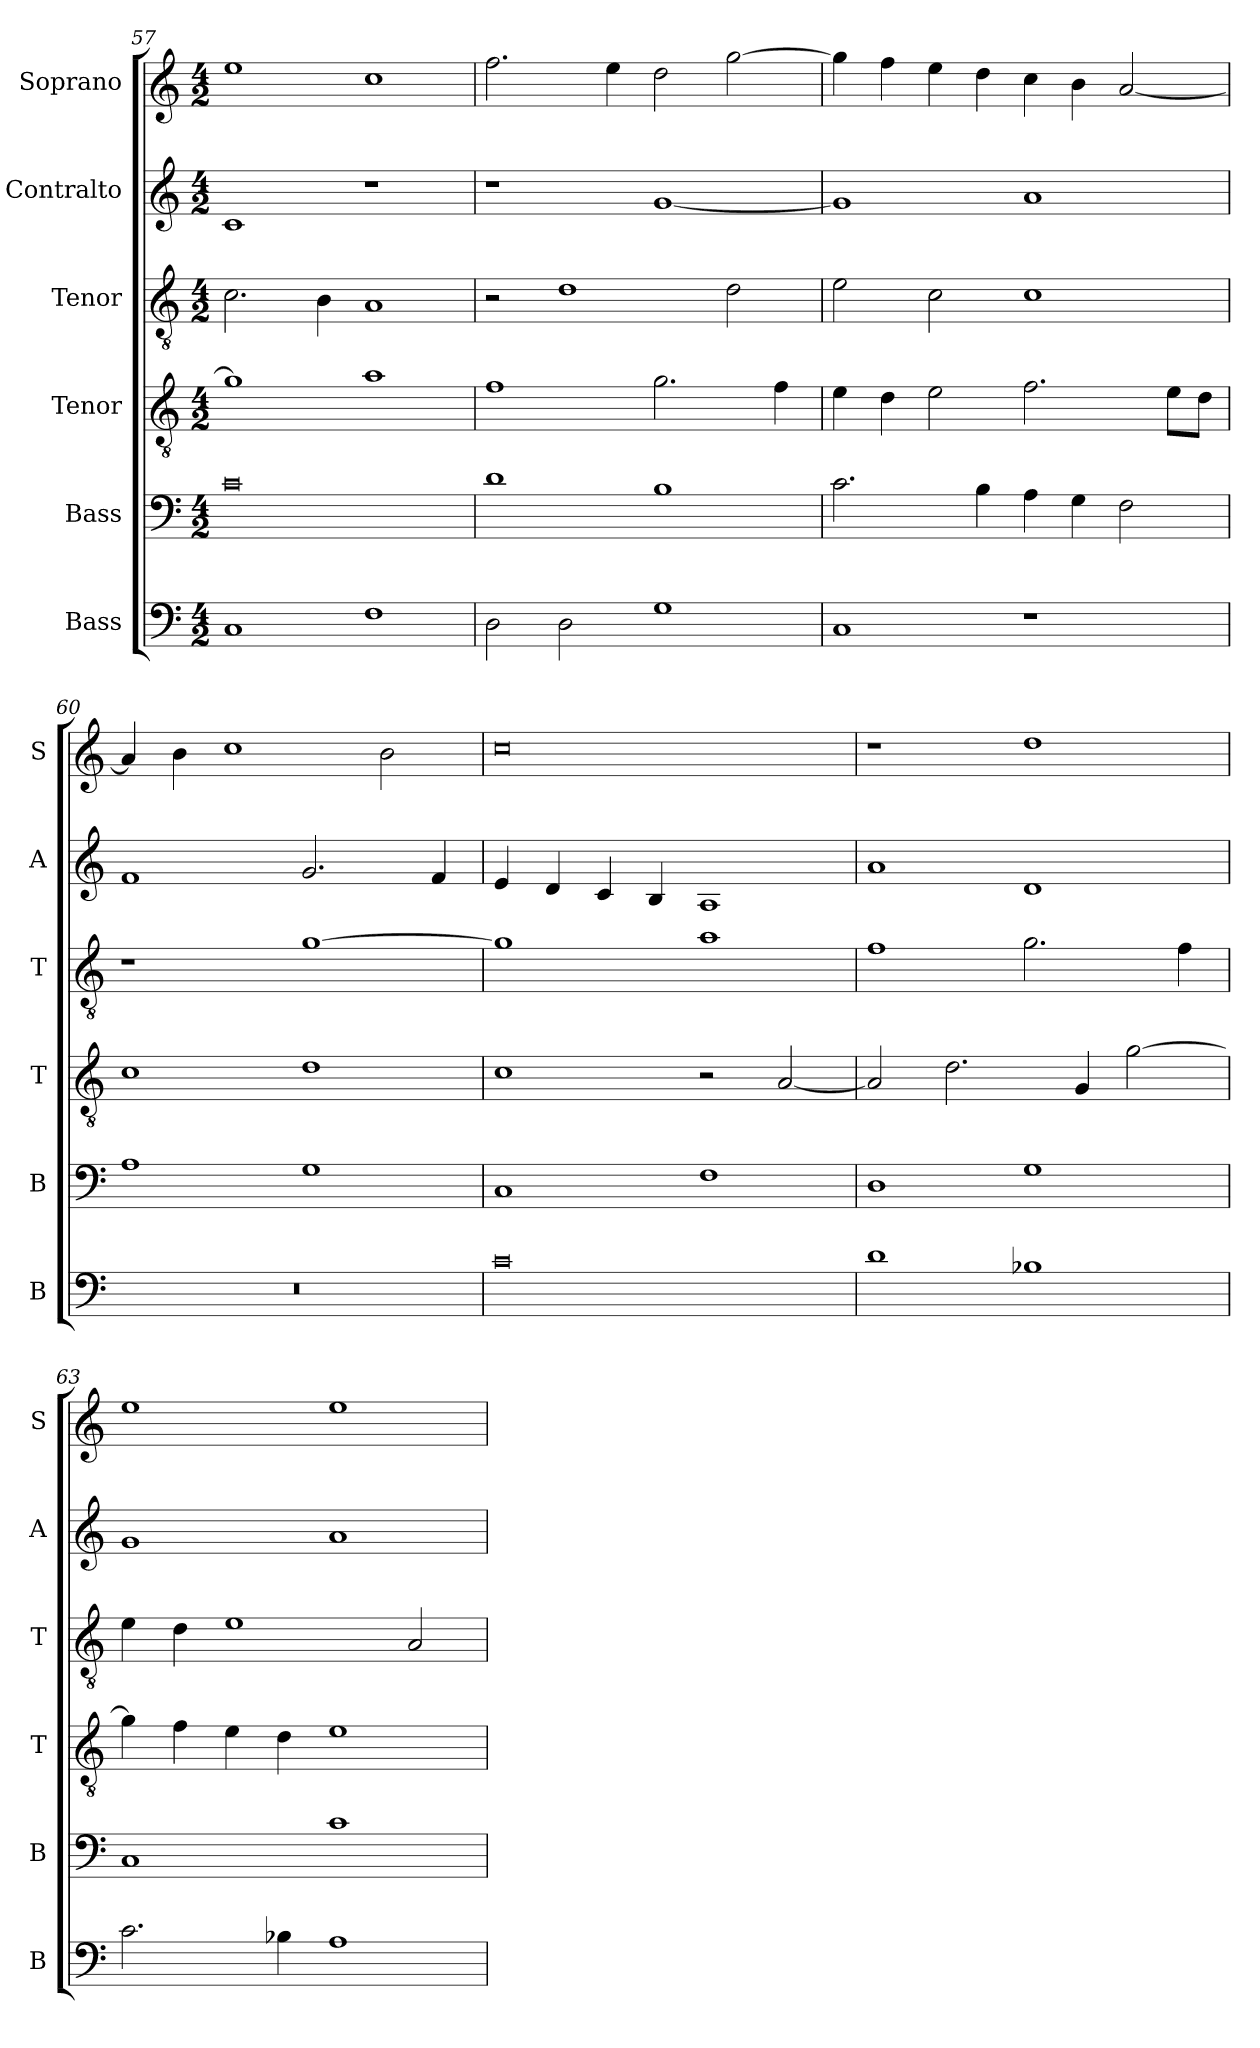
**kern	**kern	**kern	**kern	**kern	**kern
*part6	*part5	*part4	*part3	*part2	*part1
*staff6	*staff5	*staff4	*staff3	*staff2	*staff1
*I"Bass	*I"Bass	*I"Tenor	*I"Tenor	*I"Contralto	*I"Soprano
*I'B	*I'B	*I'T	*I'T	*I'A	*I'S
*clefF4	*clefF4	*clefGv2	*clefGv2	*clefG2	*clefG2
*k[]	*k[]	*k[]	*k[]	*k[]	*k[]
*C:ion	*C:ion	*C:ion	*C:ion	*C:ion	*C:ion
*M4/2	*M4/2	*M4/2	*M4/2	*M4/2	*M4/2
=57	=57	=57	=57	=57	=57
1C	0c	1g]	2.c	1c	1ee
.	.	.	4B	.	.
1F	.	1a	1A	1r	1cc
=58	=58	=58	=58	=58	=58
2D	1d	1f	2r	1r	2.ff
2D	.	.	1d	.	.
.	.	.	.	.	4ee
1G	1B	2.g	.	[1g	2dd
.	.	.	2d	.	[2gg
.	.	4f	.	.	.
=59	=59	=59	=59	=59	=59
1C	2.c	4e	2e	1g]	4gg]
.	.	4d	.	.	4ff
.	.	2e	2c	.	4ee
.	4B	.	.	.	4dd
1r	4A	2.f	1c	1a	4cc
.	4G	.	.	.	4b
.	2F	.	.	.	[2a
.	.	8e\L	.	.	.
.	.	8d\J	.	.	.
=60	=60	=60	=60	=60	=60
0r	1A	1c	1r	1f	4a]
.	.	.	.	.	4b
.	.	.	.	.	1cc
.	1G	1d	[1g	2.g	.
.	.	.	.	.	2b
.	.	.	.	4f	.
=61	=61	=61	=61	=61	=61
0c	1C	1c	1g]	4e	0cc
.	.	.	.	4d	.
.	.	.	.	4c	.
.	.	.	.	4B	.
.	1F	2r	1a	1A	.
.	.	[2A	.	.	.
=62	=62	=62	=62	=62	=62
1d	1D	2A]	1f	1a	1r
.	.	2.d	.	.	.
1B-X	1G	.	2.g	1d	1dd
.	.	4G	.	.	.
.	.	[2g	.	.	.
.	.	.	4f	.	.
=63	=63	=63	=63	=63	=63
2.c	1C	4g]	4e	1g	1ee
.	.	4f	4d	.	.
.	.	4e	1e	.	.
4B-X	.	4d	.	.	.
1A	1c	1e	.	1a	1ee
.	.	.	2A	.	.
=	=	=	=	=	=
*-	*-	*-	*-	*-	*-
